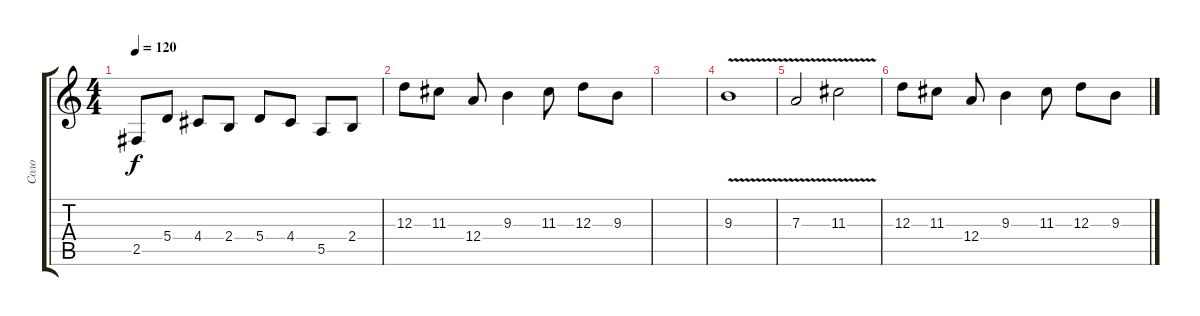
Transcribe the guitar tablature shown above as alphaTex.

\track ("Соло" "Соло") {instrument distortionguitar}
\staff {score tabs}
\tuning (B3 Gb3 D3 A2 E2 B1) {hide}
\ts (4 4)
\tempo 120
\clef g2
\ks c
2.5.8{dy f} 5.4.8 4.4.8 2.4.8 5.4.8 4.4.8 5.5.8 2.4.8 |
12.3.8 11.3.8 12.4.8 9.3.4 11.3.8 12.3.8 9.3.8 |
|
9.3{v}.1 |
7.3{v}.2 11.3{v}.2 |
12.3.8 11.3.8 12.4.8 9.3.4 11.3.8 12.3.8 9.3.8
